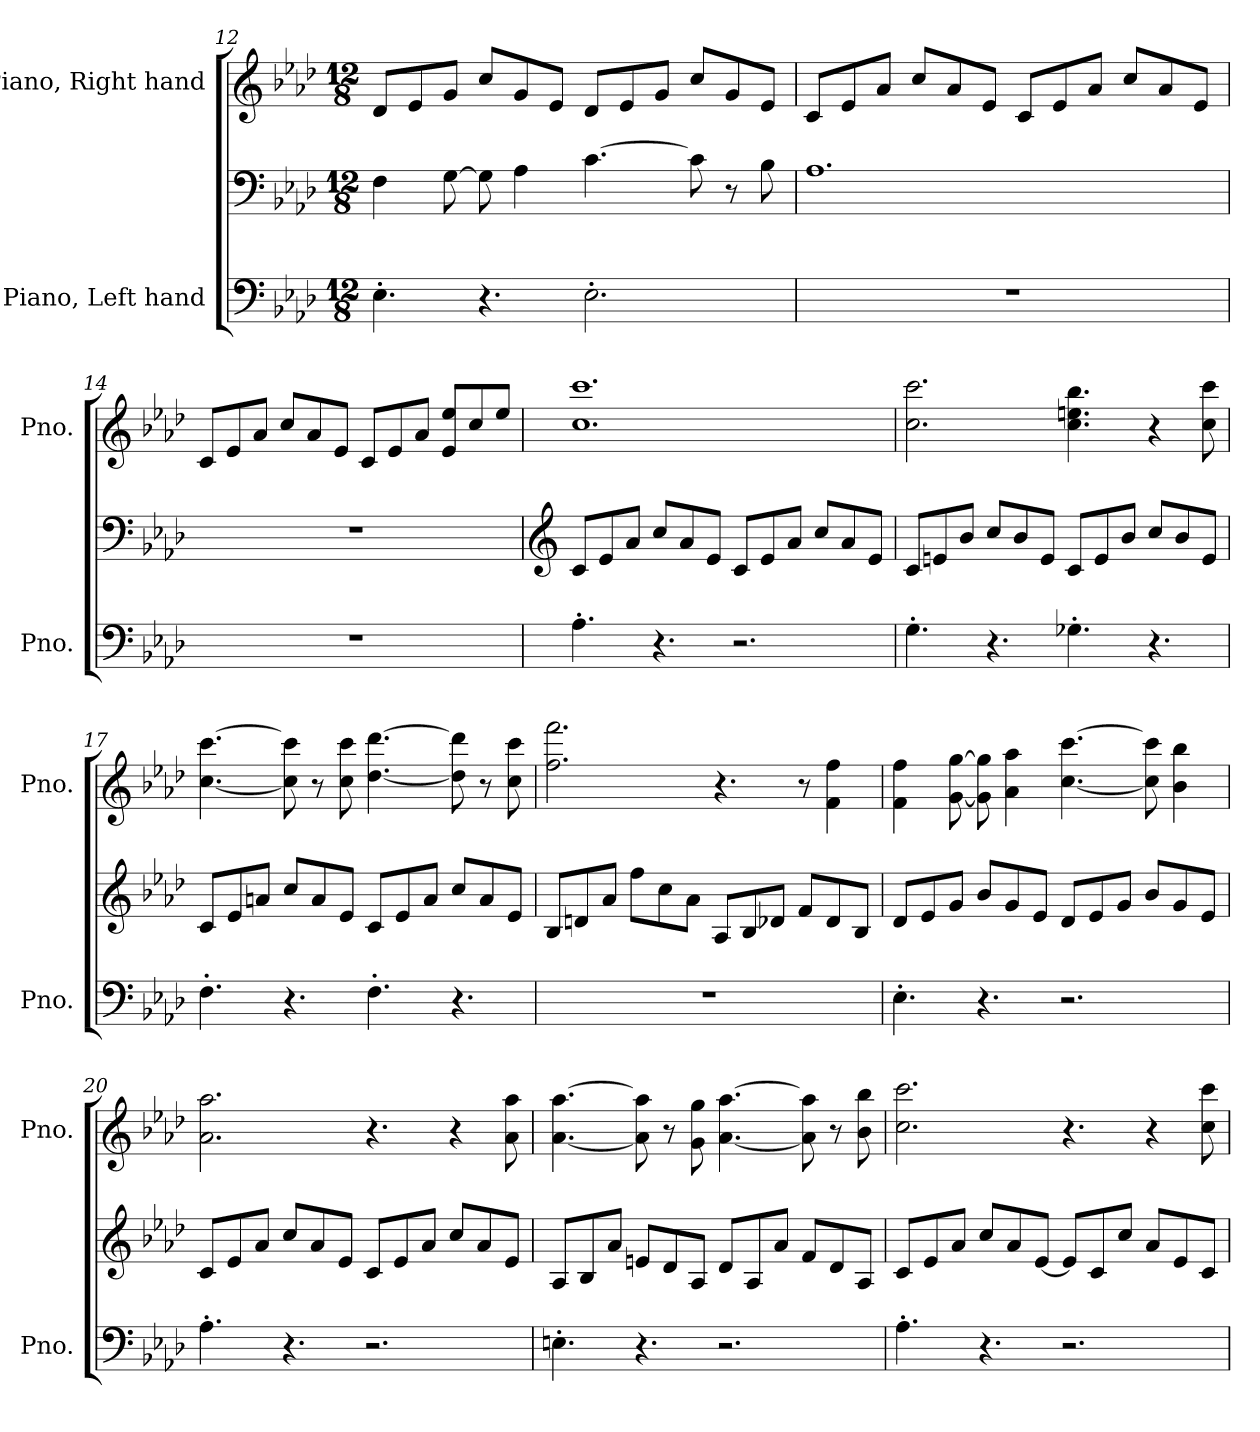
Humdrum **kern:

**kern	**kern	**kern
*part2	*part2	*part1
*staff3	*staff2	*staff1
*I"Piano, Left hand	*	*I"Piano, Right hand
*I'Pno.	*	*I'Pno.
!!LO:PB:g=z
*clefF4	*clefF4	*clefG2
*k[b-e-a-d-]	*k[b-e-a-d-]	*k[b-e-a-d-]
*M12/8	*M12/8	*M12/8
=12	=12	=12
4.E-'\	4F\	8d-/L
.	.	8e-/
.	[8G\	8g/J
4.r	8G\]	8cc/L
.	4A-\	8g/
.	.	8e-/J
2.E-'\	[4.c\	8d-/L
.	.	8e-/
.	.	8g/J
.	8c\]	8cc/L
.	8r	8g/
.	8B-\	8e-/J
=13	=13	=13
1.r	1.A-	8c/L
.	.	8e-/
.	.	8a-/J
.	.	8cc/L
.	.	8a-/
.	.	8e-/J
.	.	8c/L
.	.	8e-/
.	.	8a-/J
.	.	8cc/L
.	.	8a-/
.	.	8e-/J
=14	=14	=14
1.r	1.r	8c/L
.	.	8e-/
.	.	8a-/J
.	.	8cc/L
.	.	8a-/
.	.	8e-/J
.	.	8c/L
.	.	8e-/
.	.	8a-/J
.	.	8e-/ 8ee-/L
.	.	8cc/
.	.	8ee-/J
!!LO:LB:g=z
=15	=15	=15
*	*clefG2	*
4.A-'\	8c/L	1.cc 1.ccc
.	8e-/	.
.	8a-/J	.
4.r	8cc/L	.
.	8a-/	.
.	8e-/J	.
2.r	8c/L	.
.	8e-/	.
.	8a-/J	.
.	8cc/L	.
.	8a-/	.
.	8e-/J	.
=16	=16	=16
4.G'\	8c/L	2.cc\ 2.ccc\
.	8en/	.
.	8b-/J	.
4.r	8cc/L	.
.	8b-/	.
.	8e/J	.
4.G-X'\	8c/L	4.cc\ 4.een\ 4.bb-\
.	8e/	.
.	8b-/J	.
4.r	8cc/L	4r
.	8b-/	.
.	8e/J	8cc\ 8ccc\
=17	=17	=17
4.F'\	8c/L	[4.cc\ [4.ccc\
.	8e-/	.
.	8an/J	.
4.r	8cc/L	8cc\] 8ccc\]
.	8a/	8r
.	8e-/J	8cc\ 8ccc\
4.F'\	8c/L	[4.dd-\ [4.ddd-\
.	8e-/	.
.	8a/J	.
4.r	8cc/L	8dd-\] 8ddd-\]
.	8a/	8r
.	8e-/J	8cc\ 8ccc\
!!LO:LB:g=z
=18	=18	=18
1.r	8B-/L	2.ff\ 2.fff\
.	8dn/	.
.	8a-/J	.
.	8ff\L	.
.	8cc\	.
.	8a-\J	.
.	8A-/L	4.r
.	8B-/	.
.	8d-X/J	.
.	8f/L	8r
.	8d-/	4f\ 4ff\
.	8B-/J	.
=19	=19	=19
4.E-'\	8d-/L	4f\ 4ff\
.	8e-/	.
.	8g/J	[8g\ [8gg\
4.r	8b-/L	8g\] 8gg\]
.	8g/	4a-\ 4aa-\
.	8e-/J	.
2.r	8d-/L	[4.cc\ [4.ccc\
.	8e-/	.
.	8g/J	.
.	8b-/L	8cc\] 8ccc\]
.	8g/	4b-\ 4bb-\
.	8e-/J	.
=20	=20	=20
4.A-'\	8c/L	2.a-\ 2.aa-\
.	8e-/	.
.	8a-/J	.
4.r	8cc/L	.
.	8a-/	.
.	8e-/J	.
2.r	8c/L	4.r
.	8e-/	.
.	8a-/J	.
.	8cc/L	4r
.	8a-/	.
.	8e-/J	8a-\ 8aa-\
!!LO:LB:g=z
=21	=21	=21
4.En'\	8A-/L	[4.a-\ [4.aa-\
.	8B-/	.
.	8a-/J	.
4.r	8en/L	8a-\] 8aa-\]
.	8d-/	8r
.	8A-/J	8g\ 8gg\
2.r	8d-/L	[4.a-\ [4.aa-\
.	8A-/	.
.	8a-/J	.
.	8f/L	8a-\] 8aa-\]
.	8d-/	8r
.	8A-/J	8b-\ 8bb-\
=22	=22	=22
4.A-'\	8c/L	2.cc\ 2.ccc\
.	8e-/	.
.	8a-/J	.
4.r	8cc/L	.
.	8a-/	.
.	[8e-/J	.
2.r	8e-/L]	4.r
.	8c/	.
.	8cc/J	.
.	8a-/L	4r
.	8e-/	.
.	8c/J	8cc\ 8ccc\
=	=	=
*-	*-	*-
